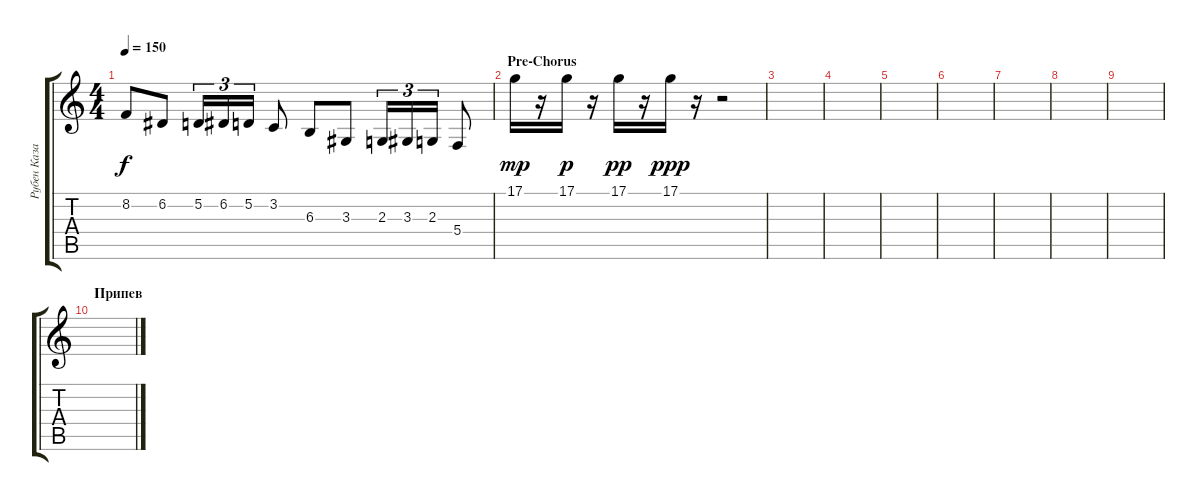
\track ("Рубен Казарьян" "Рубен Каза") {instrument fx1rain}
\staff {score tabs}
\tuning (D4 A3 F3 C3 G2 D2) {hide}
\ts (4 4)
\tempo 150
\clef g2
\ks c
8.2{t}.8{dy f} 6.2.8 5.2.16{tu (3 2)} 6.2.16{tu (3 2)} 5.2.16{tu (3 2)} 3.2.8 6.3.8 3.3.8 2.3.16{tu (3 2)} 3.3.16{tu (3 2)} 2.3.16{tu (3 2)} 5.4.8 |
\section ("" "Pre-Chorus")
17.1.16{dy mp instrument fx1rain} r.16 17.1.16{dy p} r.16 17.1.16{dy pp} r.16 17.1.16{dy ppp} r.16 r.2 |
|
|
|
|
|
|
|
\section ("" "Припев")
